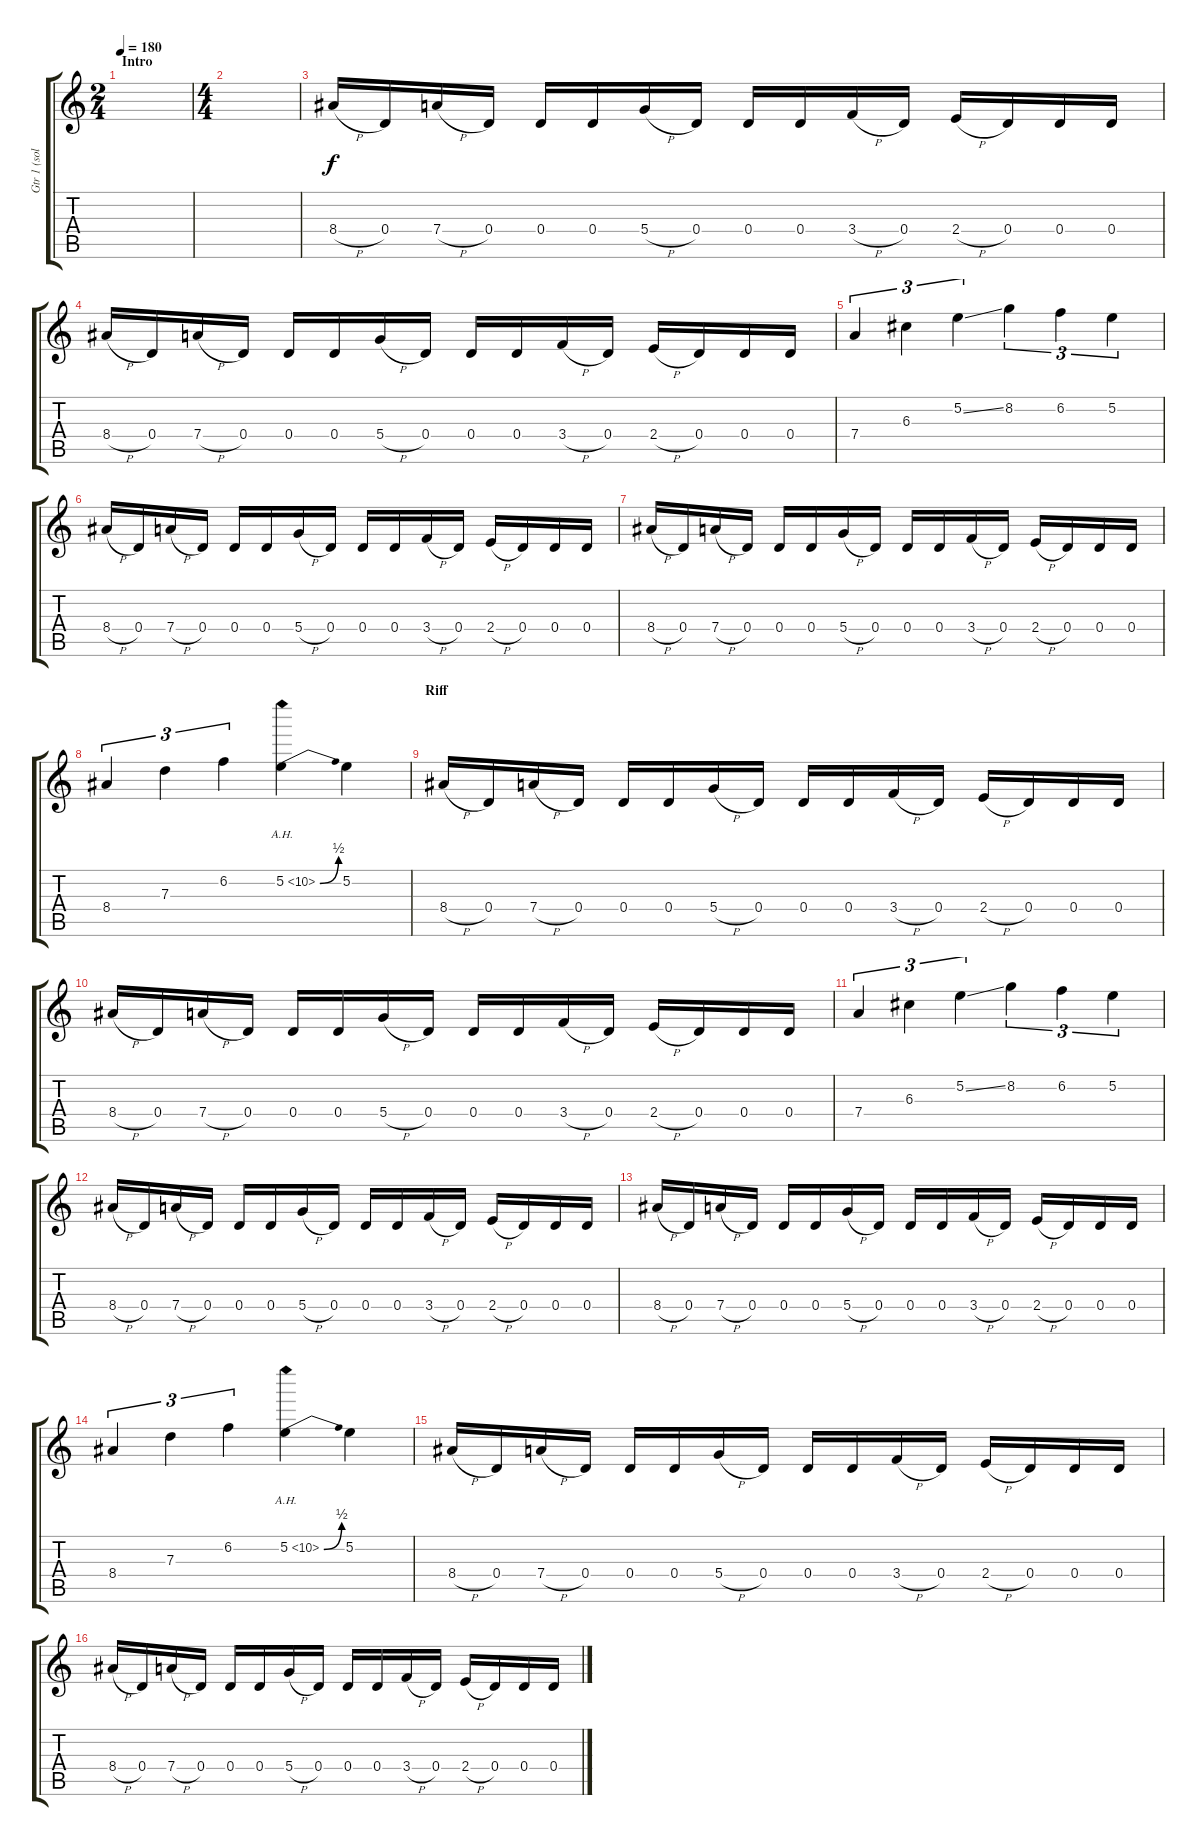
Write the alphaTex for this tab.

\track ("Gtr 1 (solos)" "Gtr 1 (sol") {instrument overdrivenguitar}
\staff {score tabs}
\tuning (E4 B3 G3 D3 A2 E2) {hide}
\ts (2 4)
\section ("" "Intro")
\tempo 180
\clef g2
\ks c
|
\ts (4 4)
|
8.4{h}.16 0.4.16 7.4{h}.16 0.4.16 0.4.16 0.4.16 5.4{h}.16 0.4.16 0.4.16 0.4.16 3.4{h}.16 0.4.16 2.4{h}.16 0.4.16 0.4.16 0.4.16 |
8.4{h}.16 0.4.16 7.4{h}.16 0.4.16 0.4.16 0.4.16 5.4{h}.16 0.4.16 0.4.16 0.4.16 3.4{h}.16 0.4.16 2.4{h}.16 0.4.16 0.4.16 0.4.16 |
7.4.4{tu (3 2)} 6.3.4{tu (3 2)} 5.2{ss}.4{tu (3 2)} 8.2.4{tu (3 2)} 6.2.4{tu (3 2)} 5.2.4{tu (3 2)} |
8.4{h}.16 0.4.16 7.4{h}.16 0.4.16 0.4.16 0.4.16 5.4{h}.16 0.4.16 0.4.16 0.4.16 3.4{h}.16 0.4.16 2.4{h}.16 0.4.16 0.4.16 0.4.16 |
8.4{h}.16 0.4.16 7.4{h}.16 0.4.16 0.4.16 0.4.16 5.4{h}.16 0.4.16 0.4.16 0.4.16 3.4{h}.16 0.4.16 2.4{h}.16 0.4.16 0.4.16 0.4.16 |
8.4.4{tu (3 2)} 7.3.4{tu (3 2)} 6.2.4{tu (3 2)} 5.2{be (bend 0 0 60 2) ah 5}.4 5.2.4 |
\section ("" "Riff")
8.4{h}.16 0.4.16 7.4{h}.16 0.4.16 0.4.16 0.4.16 5.4{h}.16 0.4.16 0.4.16 0.4.16 3.4{h}.16 0.4.16 2.4{h}.16 0.4.16 0.4.16 0.4.16 |
8.4{h}.16 0.4.16 7.4{h}.16 0.4.16 0.4.16 0.4.16 5.4{h}.16 0.4.16 0.4.16 0.4.16 3.4{h}.16 0.4.16 2.4{h}.16 0.4.16 0.4.16 0.4.16 |
7.4.4{tu (3 2)} 6.3.4{tu (3 2)} 5.2{ss}.4{tu (3 2)} 8.2.4{tu (3 2)} 6.2.4{tu (3 2)} 5.2.4{tu (3 2)} |
8.4{h}.16 0.4.16 7.4{h}.16 0.4.16 0.4.16 0.4.16 5.4{h}.16 0.4.16 0.4.16 0.4.16 3.4{h}.16 0.4.16 2.4{h}.16 0.4.16 0.4.16 0.4.16 |
8.4{h}.16 0.4.16 7.4{h}.16 0.4.16 0.4.16 0.4.16 5.4{h}.16 0.4.16 0.4.16 0.4.16 3.4{h}.16 0.4.16 2.4{h}.16 0.4.16 0.4.16 0.4.16 |
8.4.4{tu (3 2)} 7.3.4{tu (3 2)} 6.2.4{tu (3 2)} 5.2{be (bend 0 0 60 2) ah 5}.4 5.2.4 |
8.4{h}.16 0.4.16 7.4{h}.16 0.4.16 0.4.16 0.4.16 5.4{h}.16 0.4.16 0.4.16 0.4.16 3.4{h}.16 0.4.16 2.4{h}.16 0.4.16 0.4.16 0.4.16 |
8.4{h}.16 0.4.16 7.4{h}.16 0.4.16 0.4.16 0.4.16 5.4{h}.16 0.4.16 0.4.16 0.4.16 3.4{h}.16 0.4.16 2.4{h}.16 0.4.16 0.4.16 0.4.16
